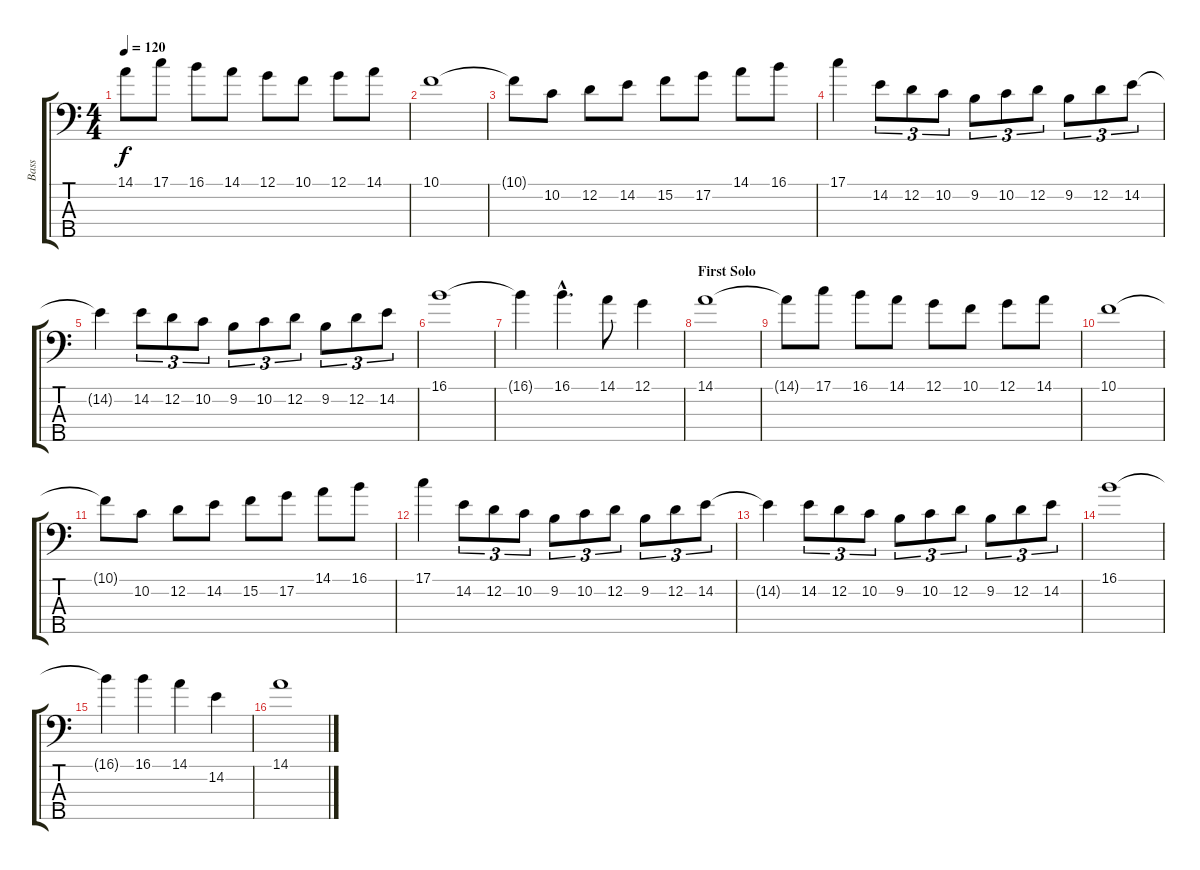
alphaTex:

\track ("Bass" "Bass") {instrument electricbassfinger}
\staff {score tabs}
\tuning (G2 D2 A1 E1 B0) {hide}
\ts (4 4)
\tempo 120
\clef f4
\ks c
14.1{t}.8{dy f} 17.1.8 16.1.8 14.1.8 12.1.8 10.1.8 12.1.8 14.1.8 |
10.1.1 |
10.1{t}.8 10.2.8 12.2.8 14.2.8 15.2.8 17.2.8 14.1.8 16.1.8 |
17.1.4 14.2.8{tu (3 2)} 12.2.8{tu (3 2)} 10.2.8{tu (3 2)} 9.2.8{tu (3 2)} 10.2.8{tu (3 2)} 12.2.8{tu (3 2)} 9.2.8{tu (3 2)} 12.2.8{tu (3 2)} 14.2.8{tu (3 2)} |
14.2{t}.4 14.2.8{tu (3 2)} 12.2.8{tu (3 2)} 10.2.8{tu (3 2)} 9.2.8{tu (3 2)} 10.2.8{tu (3 2)} 12.2.8{tu (3 2)} 9.2.8{tu (3 2)} 12.2.8{tu (3 2)} 14.2.8{tu (3 2)} |
16.1.1 |
16.1{t}.4 16.1{hac}.4{d} 14.1.8 12.1.4 |
\section ("" "First Solo")
14.1.1 |
14.1{t}.8 17.1.8 16.1.8 14.1.8 12.1.8 10.1.8 12.1.8 14.1.8 |
10.1.1 |
10.1{t}.8 10.2.8 12.2.8 14.2.8 15.2.8 17.2.8 14.1.8 16.1.8 |
17.1.4 14.2.8{tu (3 2)} 12.2.8{tu (3 2)} 10.2.8{tu (3 2)} 9.2.8{tu (3 2)} 10.2.8{tu (3 2)} 12.2.8{tu (3 2)} 9.2.8{tu (3 2)} 12.2.8{tu (3 2)} 14.2.8{tu (3 2)} |
14.2{t}.4 14.2.8{tu (3 2)} 12.2.8{tu (3 2)} 10.2.8{tu (3 2)} 9.2.8{tu (3 2)} 10.2.8{tu (3 2)} 12.2.8{tu (3 2)} 9.2.8{tu (3 2)} 12.2.8{tu (3 2)} 14.2.8{tu (3 2)} |
16.1.1 |
16.1{t}.4 16.1.4 14.1.4 14.2.4 |
14.1.1
